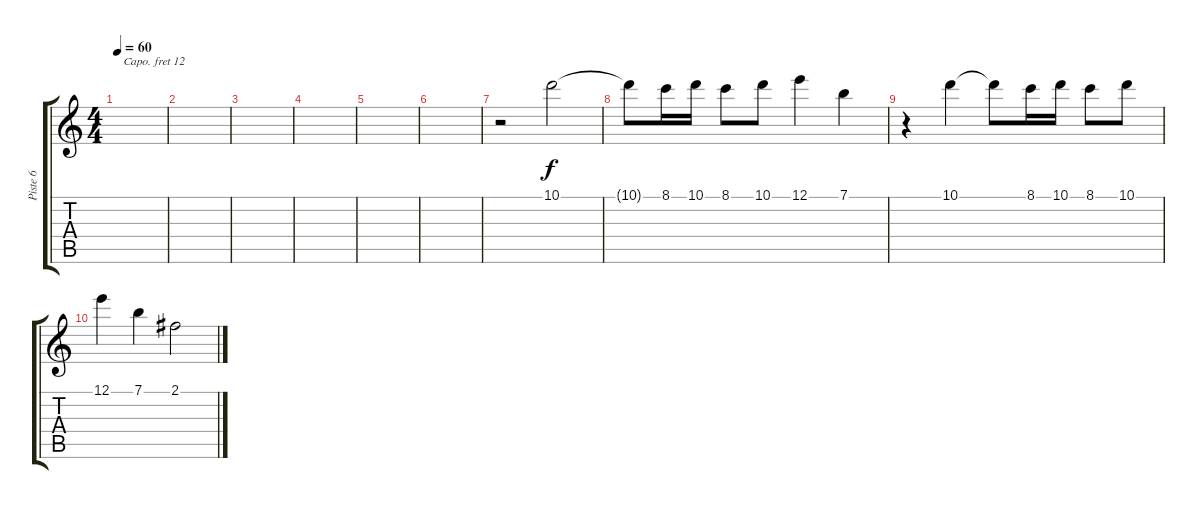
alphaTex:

\track ("Piste 6" "Piste 6") {instrument flute}
\staff {score tabs}
\capo 12
\tuning (E4 B3 G3 D3 A2 E2) {hide}
\ts (4 4)
\tempo 60
\clef g2
\ks c
|
|
|
|
|
|
r.2 10.1.2 |
10.1{t}.8 8.1.16 10.1.16 8.1.8 10.1.8 12.1.4 7.1.4 |
r.4 10.1.4 10.1{t}.8 8.1.16 10.1.16 8.1.8 10.1.8 |
12.1.4 7.1.4 2.1.2
